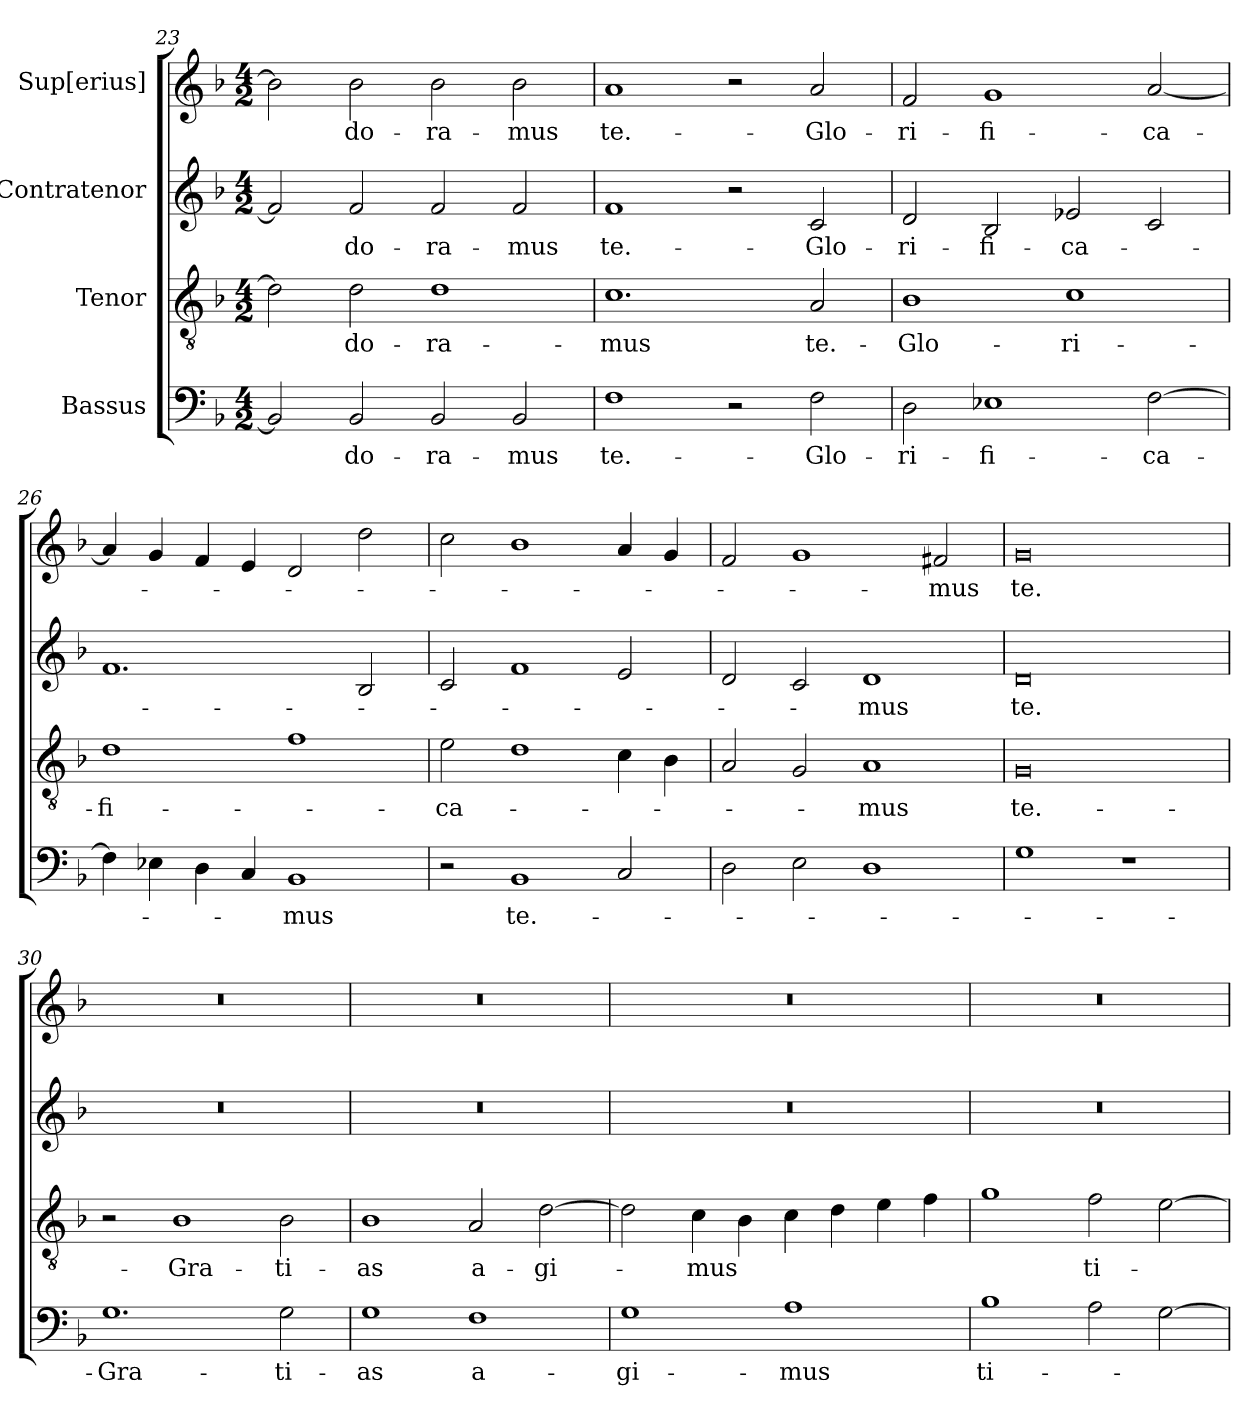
**kern	**text	**kern	**text	**kern	**text	**kern	**text
*part4	*part4	*part3	*part3	*part2	*part2	*part1	*part1
*staff4	*staff4	*staff3	*staff3	*staff2	*staff2	*staff1	*staff1
*I"Bassus	*	*I"Tenor	*	*I"Contratenor	*	*I"Sup[erius]	*
*clefF4	*	*clefGv2	*	*clefG2	*	*clefG2	*
*k[b-]	*	*k[b-]	*	*k[b-]	*	*k[b-]	*
*M4/2	*	*M4/2	*	*M4/2	*	*M4/2	*
=23	=23	=23	=23	=23	=23	=23	=23
2BB-/]	.	2d\]	.	2f/]	.	2b-\]	.
2BB-/	-do-	2d\	-do-	2f/	-do-	2b-\	-do-
2BB-/	-ra-	1d\	-ra-	2f/	-ra-	2b-\	-ra-
2BB-/	-mus	.	.	2f/	-mus	2b-\	-mus
=24	=24	=24	=24	=24	=24	=24	=24
1F\	te.-	1.c\	-mus	1f/	te.-	1a/	te.-
2r	.	.	.	2r	.	2r	.
2F\	Glo-	2A/	te.-	2c/	Glo-	2a/	Glo-
=25	=25	=25	=25	=25	=25	=25	=25
2D\	-ri-	1B-\	Glo-	2d/	-ri-	2f/	-ri-
1E-X\	-fi-	.	.	2B-/	-fi-	1g/	-fi-
.	.	1c\	-ri-	2e-X/	-ca-	.	.
[2F\	-ca-	.	.	2c/	.	[2a/	-ca-
=26	=26	=26	=26	=26	=26	=26	=26
4F\]	.	1d\	-fi-	1.f/	.	4a/]	.
4E-X\	.	.	.	.	.	4g/	.
4D\	.	.	.	.	.	4f/	.
4C/	.	.	.	.	.	4e/	.
1BB-/	-mus	1f\	.	.	.	2d/	.
.	.	.	.	2B-/	.	2dd\	.
=27	=27	=27	=27	=27	=27	=27	=27
2r	.	2e\	-ca-	2c/	.	2cc\	.
1BB-/	te.-	1d\	.	1f/	.	1b-\	.
2C/	.	4c\	.	2e/	.	4a/	.
.	.	4B-\	.	.	.	4g/	.
=28	=28	=28	=28	=28	=28	=28	=28
2D\	.	2A/	.	2d/	.	2f/	.
2E\	.	2G/	.	2c/	.	1g/	.
1D\	.	1A/	-mus	1d/	-mus	.	.
.	.	.	.	.	.	2f#X/	-mus
=29	=29	=29	=29	=29	=29	=29	=29
1G\	.	0G/	te.-	0d/	te.-	0g/	te.-
1r	.	.	.	.	.	.	.
=30	=30	=30	=30	=30	=30	=30	=30
1.G\	Gra-	2r	.	0r	.	0r	.
.	.	1B-\	Gra-	.	.	.	.
2G\	-ti-	2B-\	-ti-	.	.	.	.
=31	=31	=31	=31	=31	=31	=31	=31
1G\	-as	1B-\	-as	0r	.	0r	.
1F\	a-	2A/	a-	.	.	.	.
.	.	[2d\	-gi-	.	.	.	.
=32	=32	=32	=32	=32	=32	=32	=32
1G\	-gi-	2d\]	.	0r	.	0r	.
.	.	4c\	-mus	.	.	.	.
.	.	4B-\	.	.	.	.	.
1A\	-mus	4c\	.	.	.	.	.
.	.	4d\	.	.	.	.	.
.	.	4e\	.	.	.	.	.
.	.	4f\	.	.	.	.	.
=33	=33	=33	=33	=33	=33	=33	=33
1B-\	ti-	1g\	.	0r	.	0r	.
2A\	.	2f\	ti-	.	.	.	.
[2G\	.	[2e\	.	.	.	.	.
=	=	=	=	=	=	=	=
*-	*-	*-	*-	*-	*-	*-	*-
